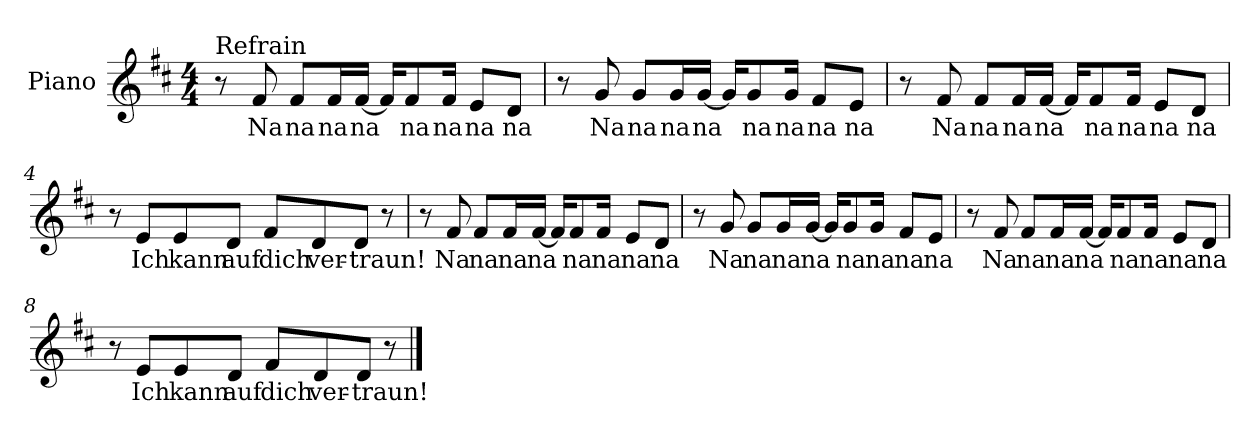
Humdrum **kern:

**kern	**text
*part1	*part1
*staff1	*staff1
*I"Piano	*
*I'Pno.	*
*clefG2	*
*k[f#c#]	*
*M4/4	*
=1	=1
!LO:TX:a:t=Refrain	!
8r	.
!	!LO:LY:b
8f#/	Na
!	!LO:LY:b
8f#/L	na
!	!LO:LY:b
16f#/L	na
!	!LO:LY:b
[16f#/JJ	na
16f#/KL]	.
!	!LO:LY:b
8f#/	na
!	!LO:LY:b
16f#/Jk	na
!	!LO:LY:b
8e/L	na
!	!LO:LY:b
8d/J	na
=2	=2
8r	.
!	!LO:LY:b
8g/	Na
!	!LO:LY:b
8g/L	na
!	!LO:LY:b
16g/L	na
!	!LO:LY:b
[16g/JJ	na
16g/KL]	.
!	!LO:LY:b
8g/	na
!	!LO:LY:b
16g/Jk	na
!	!LO:LY:b
8f#/L	na
!	!LO:LY:b
8e/J	na
!!LO:LB:g=z
=3	=3
8r	.
!	!LO:LY:b
8f#/	Na
!	!LO:LY:b
8f#/L	na
!	!LO:LY:b
16f#/L	na
!	!LO:LY:b
[16f#/JJ	na
16f#/KL]	.
!	!LO:LY:b
8f#/	na
!	!LO:LY:b
16f#/Jk	na
!	!LO:LY:b
8e/L	na
!	!LO:LY:b
8d/J	na
=4	=4
8r	.
!	!LO:LY:b
8e/L	Ich
!	!LO:LY:b
8e/	kann
!	!LO:LY:b
8d/J	auf
!	!LO:LY:b
8f#/L	dich
!	!LO:LY:b
8d/	ver-
!	!LO:LY:b
8d/J	-traun!
8r	.
!!LO:LB:g=z
=5	=5
8r	.
!	!LO:LY:b
8f#/	Na
!	!LO:LY:b
8f#/L	na
!	!LO:LY:b
16f#/L	na
!	!LO:LY:b
[16f#/JJ	na
16f#/KL]	.
!	!LO:LY:b
8f#/	na
!	!LO:LY:b
16f#/Jk	na
!	!LO:LY:b
8e/L	na
!	!LO:LY:b
8d/J	na
=6	=6
8r	.
!	!LO:LY:b
8g/	Na
!	!LO:LY:b
8g/L	na
!	!LO:LY:b
16g/L	na
!	!LO:LY:b
[16g/JJ	na
16g/KL]	.
!	!LO:LY:b
8g/	na
!	!LO:LY:b
16g/Jk	na
!	!LO:LY:b
8f#/L	na
!	!LO:LY:b
8e/J	na
!!LO:LB:g=z
=7	=7
8r	.
!	!LO:LY:b
8f#/	Na
!	!LO:LY:b
8f#/L	na
!	!LO:LY:b
16f#/L	na
!	!LO:LY:b
[16f#/JJ	na
16f#/KL]	.
!	!LO:LY:b
8f#/	na
!	!LO:LY:b
16f#/Jk	na
!	!LO:LY:b
8e/L	na
!	!LO:LY:b
8d/J	na
=8	=8
8r	.
!	!LO:LY:b
8e/L	Ich
!	!LO:LY:b
8e/	kann
!	!LO:LY:b
8d/J	auf
!	!LO:LY:b
8f#/L	dich
!	!LO:LY:b
8d/	ver-
!	!LO:LY:b
8d/J	-traun!
8r	.
==	==
*-	*-
